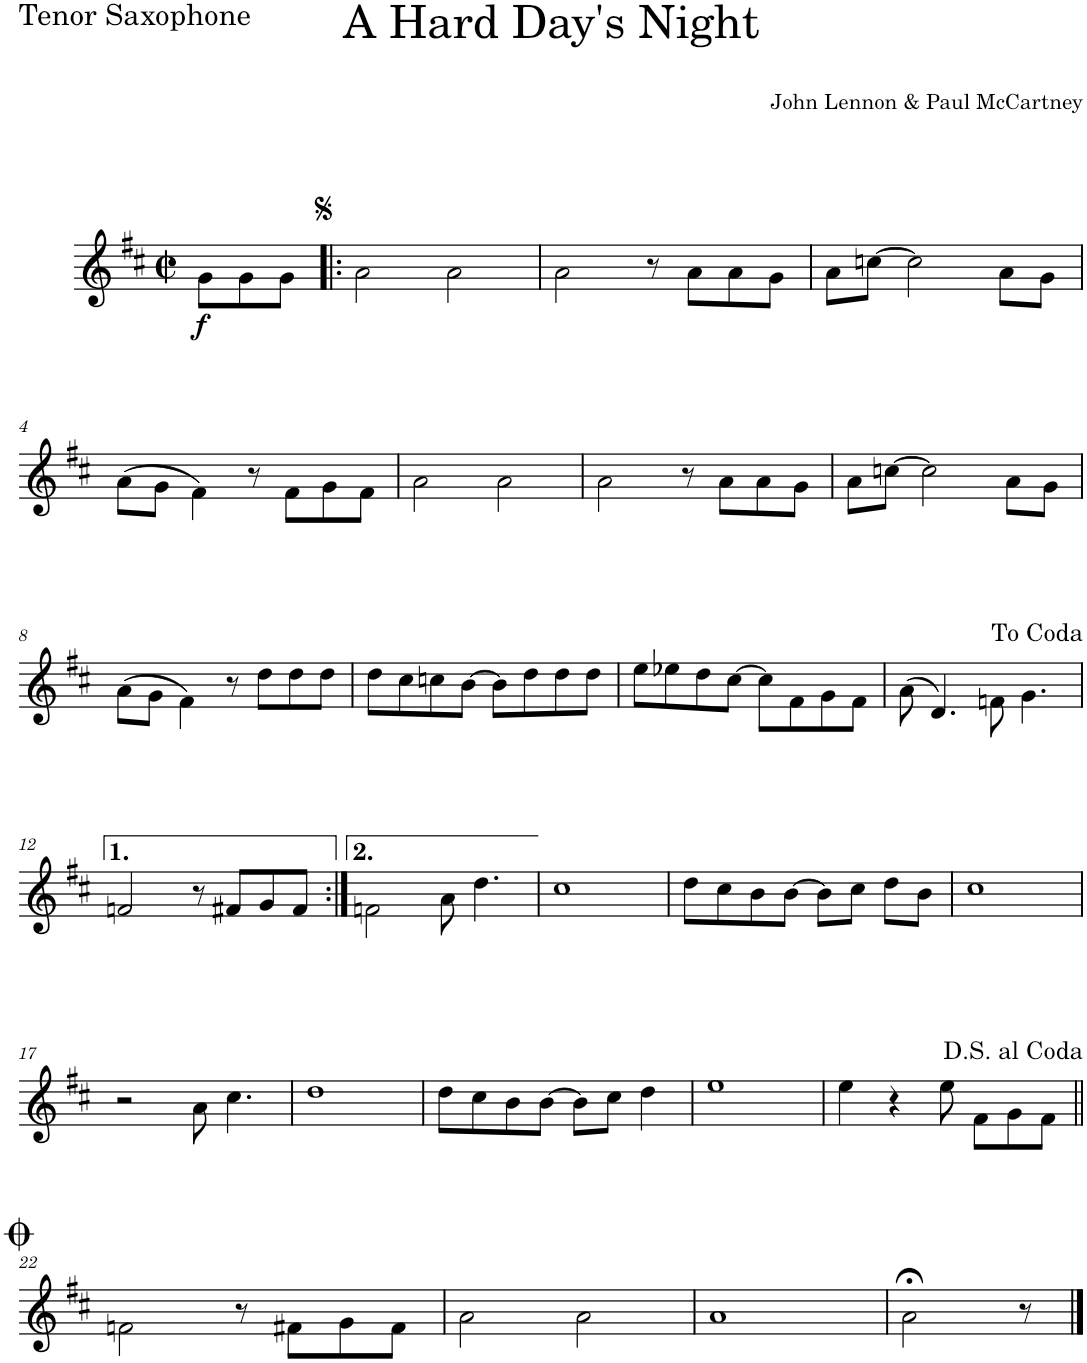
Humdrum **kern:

**kern	**dynam
*part1	*part1
*staff1	*staff1
*I"Tenor Saxophone	*
*I'T. Sax.	*
*clefG2	*
*Trd-11c-19	*
*k[f#c#]	*
*M2/2	*
*met(c|)	*
=	=
!	!LO:DY:b
8g\L	f
8g\	.
8g\J	.
=1!|:	=1!|:
2a\	.
2a\	.
=2	=2
2a\	.
8r	.
8a\L	.
8a\	.
8g\J	.
=3	=3
8a\L	.
[>8ccn\J	.
2cc\]	.
8a\L	.
8g\J	.
!!LO:LB:g=z
=4	=4
(>8a\L	.
8g\J	.
4f#\)	.
8r	.
8f#\L	.
8g\	.
8f#\J	.
=5	=5
2a\	.
2a\	.
=6	=6
2a\	.
8r	.
8a\L	.
8a\	.
8g\J	.
=7	=7
8a\L	.
[>8ccn\J	.
2cc\]	.
8a\L	.
8g\J	.
!!LO:LB:g=z
=8	=8
(>8a\L	.
8g\J	.
4f#\)	.
8r	.
8dd\L	.
8dd\	.
8dd\J	.
=9	=9
8dd\L	.
8cc#\	.
8ccn\	.
[>8b\J	.
8b\L]	.
8dd\	.
8dd\	.
8dd\J	.
=10	=10
8ee\L	.
8ee-X\	.
8dd\	.
[>8cc#\J	.
8cc#\L]	.
8f#\	.
8g\	.
8f#\J	.
=11	=11
(>8a\	.
4.d/)	.
8fn\	.
4.g\	.
!!LO:LB:g=z
=12	=12
2fn/	.
8r	.
8f#X/L	.
8g/	.
8f#/J	.
=13:|!	=13:|!
2fn\	.
8a\	.
4.dd\	.
=14	=14
1cc#	.
=15	=15
8dd\L	.
8cc#\	.
8b\	.
[>8b\J	.
8b\L]	.
8cc#\J	.
8dd\L	.
8b\J	.
=16	=16
1cc#	.
!!LO:LB:g=z
=17	=17
2r	.
8a\	.
4.cc#\	.
=18	=18
1dd	.
=19	=19
8dd\L	.
8cc#\	.
8b\	.
[>8b\J	.
8b\L]	.
8cc#\J	.
4dd\	.
=20	=20
1ee	.
=21	=21
4ee\	.
4r	.
8ee\	.
8f#\L	.
8g\	.
8f#\J	.
!!LO:LB:g=z
=22||	=22||
2fn\	.
8r	.
8f#X\L	.
8g\	.
8f#\J	.
=23	=23
2a\	.
2a\	.
=24	=24
1a	.
=25	=25
2a;<\	.
8r	.
==	==
*-	*-
